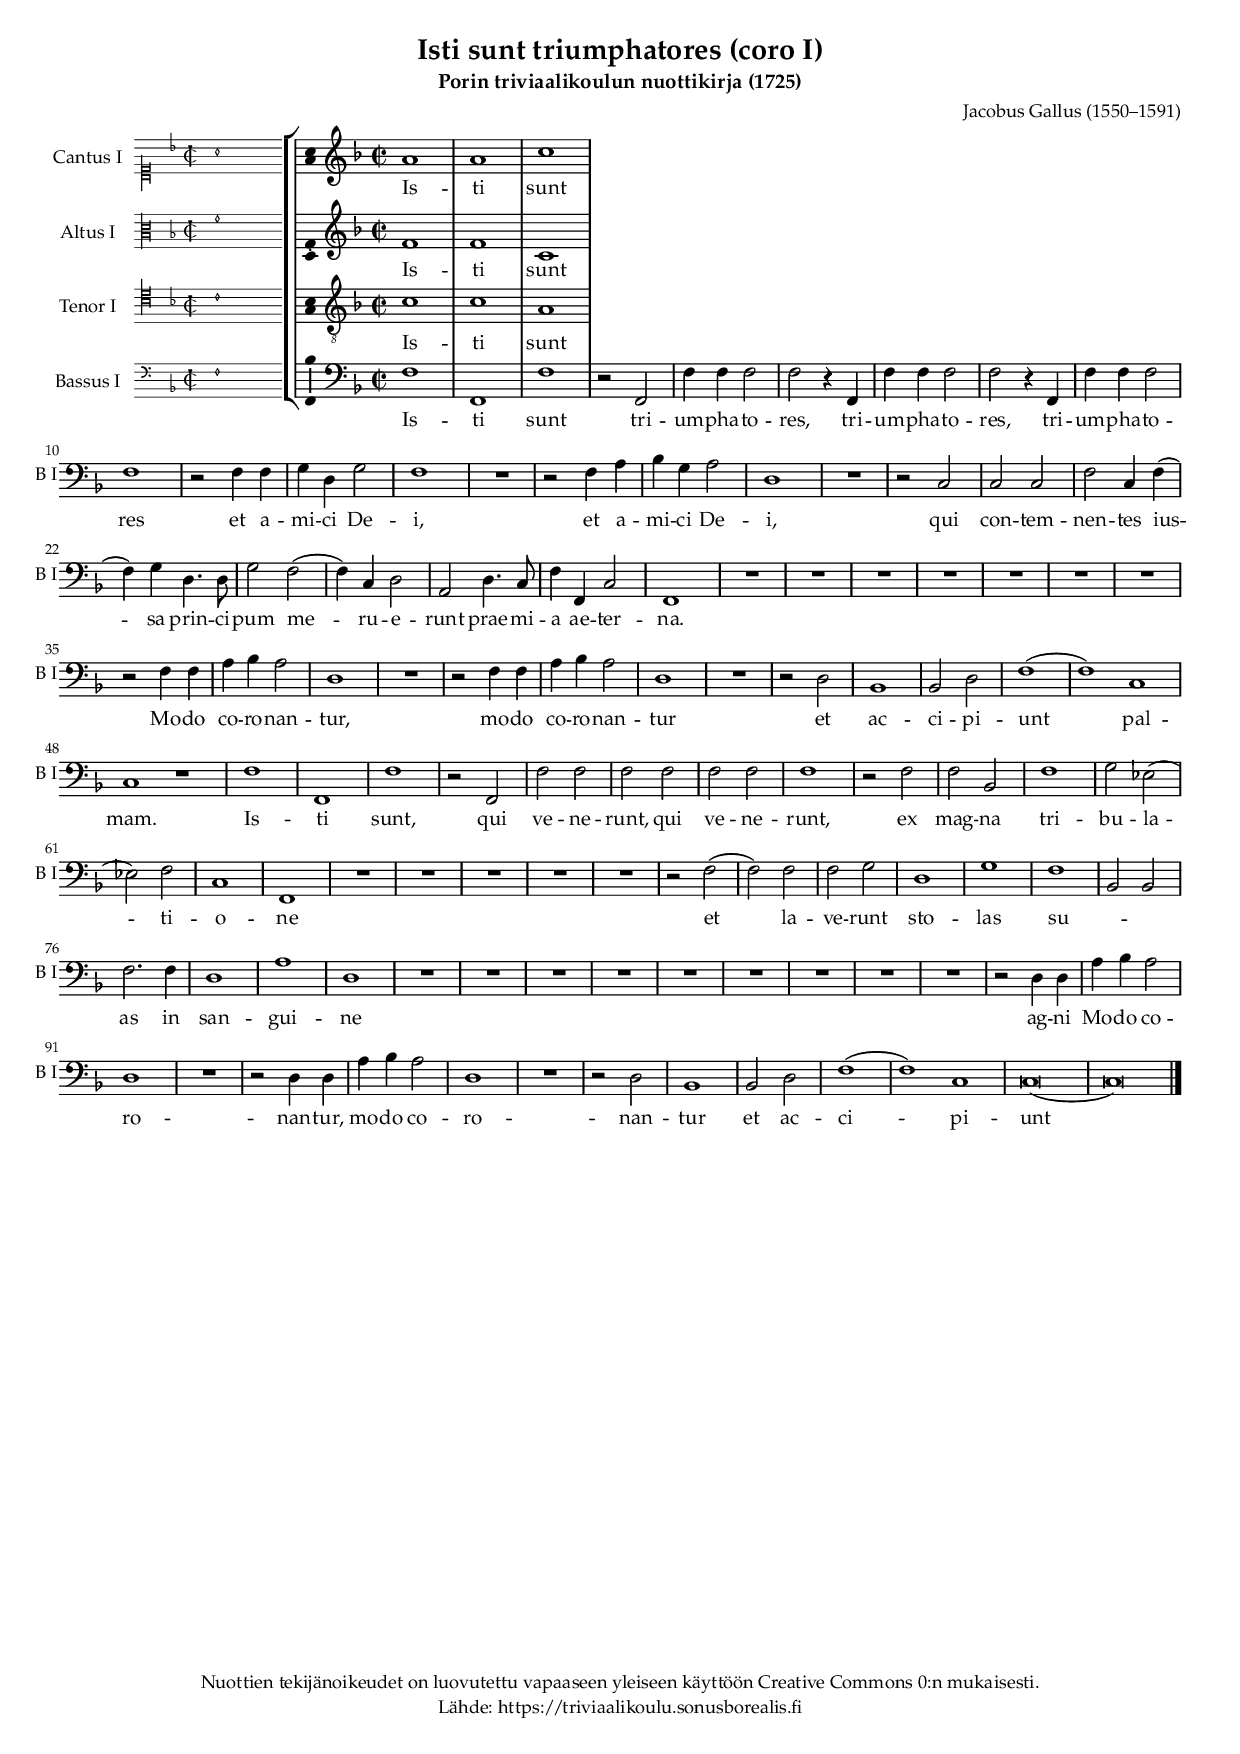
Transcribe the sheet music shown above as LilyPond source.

\version "2.20.0"
\include "suomi.ly"



stanzaOneLyricsChoirOne = \lyricmode {
    Is -- ti  sunt
    tri -- um -- pha -- to -- res,
    tri -- um -- pha -- to -- res,
    tri -- um -- pha -- to -- res
    et a -- mi -- ci De -- i,
    et a -- mi -- ci De -- i,

    qui con -- tem -- nen -- tes ius -- sa
    prin -- ci -- pum me -- ru -- e -- runt
    prae -- mi -- a ae -- ter -- na.

    Mo -- do co -- ro -- nan -- tur,
    mo -- do co -- ro -- nan -- tur
    et ac -- ci -- pi -- unt pal -- mam.

    Is -- ti  sunt,
    qui ve -- ne -- runt,
    qui ve -- ne -- runt,
    ex mag -- na tri -- bu -- la -- ti -- o -- ne
    et la -- ve -- runt sto -- las su -- _ _ as
    in san -- gui -- ne ag -- ni

    Mo -- do co -- ro -- nan -- tur,
    mo -- do co -- ro -- nan -- tur
    et ac -- ci -- pi -- unt pal -- mam.
}

stanzaOneLyricsChoirOneAlto = \lyricmode {
    Is -- ti  sunt
    tri -- um -- pha -- to -- res,
    tri -- um -- pha -- to -- res,
    tri -- um -- pha -- to -- res
    et a -- mi -- ci De -- i,
    et a -- mi -- ci De -- i,

    qui con -- tem -- nen -- tes ius -- sa
    prin -- ci -- pum me -- ru -- e -- runt
    prae -- mi -- a ae -- ter -- na.

    Mo -- do co -- ro -- nan -- tur,
    mo -- do co -- ro -- nan -- tur
    et ac -- ci -- pi -- unt 
    pal -- _ _ _ _ _ _ _ _ _ _ _ mam.

    Is -- ti  sunt,
    qui ve -- ne -- runt,
    qui ve -- ne -- runt,
    ex mag -- na tri -- bu -- la -- ti -- o -- _ _ _ ne
    et la -- ve -- runt sto -- las su -- as
    in san -- gui -- ne ag -- ni

    Mo -- do co -- ro -- nan -- tur,
    mo -- do co -- ro -- nan -- tur
    et ac -- ci -- pi -- unt
    pal -- _ _ _ _ _ _ _ _ _ _ _ mam.
}

stanzaOneLyricsChoirOneTenor = \lyricmode {
    Is -- ti  sunt
    tri -- um -- pha -- to -- res,
    tri -- um -- pha -- to -- res,
    tri -- um -- pha -- to -- res
    et a -- mi -- ci De -- i,
    et a -- mi -- ci De -- i,

    qui con -- tem -- nen -- tes ius -- sa
    prin -- ci -- pum me -- ru -- e -- runt
    prae -- mi -- a ae -- ter -- na.

    Mo -- do co -- ro -- nan -- tur,
    mo -- do co -- ro -- nan -- tur
    et ac -- ci -- pi -- unt pal -- mam.

    Is -- ti  sunt,
    qui ve -- ne -- runt,
    qui ve -- ne -- runt,
    ex mag -- na tri -- bu -- la -- ti -- o -- ne
    et la -- ve -- runt sto -- las su -- as
    in san -- gui -- ne ag -- _ _ _ ni

    Mo -- do co -- ro -- nan -- tur,
    mo -- do co -- ro -- nan -- tur
    et ac -- ci -- pi -- unt pal -- mam.
}

stanzaOneLyricsChoirTwo = \lyricmode {
    Is -- ti  sunt
    tri -- um -- pha -- to -- res,
    tri -- um -- pha -- to -- res,
    tri -- um -- pha -- to -- res
    et a -- mi -- ci De -- i,
    et a -- mi -- ci De -- i,

    qui con -- tem -- nen -- tes ius -- sa
    prin -- ci -- pum me -- ru -- e -- runt
    prae -- mi -- a ae -- ter -- na.

    Mo -- do co -- ro -- nan -- tur,
    mo -- do co -- ro -- nan -- tur
    et ac -- ci -- pi -- unt pal -- mam.

    Is -- ti  sunt,
    qui ve -- ne -- runt,
    qui ve -- ne -- runt,
    ex mag -- na tri -- bu -- la -- ti -- o -- ne
    et la -- ve -- runt sto -- las su -- _ as
    in san -- gui -- ne ag -- ni

    Mo -- do co -- ro -- nan -- tur,
    mo -- do co -- ro -- nan -- tur
    et ac -- ci -- pi -- unt pal -- mam.
}

stanzaOneLyricsChoirTwoAlto = \lyricmode {
    Is -- ti  sunt
    tri -- um -- pha -- to -- res,
    tri -- um -- pha -- to -- res,
    tri -- um -- pha -- to -- res
    et a -- mi -- ci De -- i,
    et a -- mi -- ci De -- i,

    qui con -- tem -- nen -- tes ius -- sa
    prin -- ci -- pum me -- ru -- e -- runt
    prae -- mi -- a ae -- ter -- na.

    Mo -- do co -- ro -- nan -- tur,
    mo -- do co -- ro -- nan -- tur
    et ac -- ci -- pi -- unt 
    pal -- _ _ _ _ mam.

    Is -- ti  sunt,
    qui ve -- ne -- runt,
    qui ve -- ne -- runt,
    ex mag -- na tri -- bu -- la -- ti -- o -- _ ne
    et la -- ve -- runt sto -- las su -- as
    in san -- gui -- ne ag -- ni

    Mo -- do co -- ro -- nan -- tur,
    mo -- do co -- ro -- nan -- tur
    et ac -- ci -- pi -- unt
    pal -- _ _ _ _ mam.
}


stanzaOneLyricsChoirTwoBass = \lyricmode {
    Is -- ti  sunt
    tri -- um -- pha -- to -- res,
    tri -- um -- pha -- to -- res,
    tri -- um -- pha -- to -- res
    et a -- mi -- ci De -- i,
    et a -- mi -- ci De -- i,

    qui con -- tem -- nen -- tes ius -- sa
    prin -- ci -- pum me -- ru -- e -- runt
    prae -- mi -- a ae -- ter -- na.

    Mo -- do co -- ro -- nan -- tur,
    mo -- do co -- ro -- nan -- tur
    et ac -- ci -- pi -- unt pal -- mam.

    Is -- ti  sunt,
    qui ve -- ne -- runt,
    qui ve -- ne -- runt,
    ex mag -- na tri -- bu -- la -- ti -- o -- ne
    et la -- ve -- runt sto -- las su -- as
    in san -- gui -- ne ag -- ni

    Mo -- do co -- ro -- nan -- tur,
    mo -- do co -- ro -- nan -- tur
    et ac -- ci -- pi -- unt pal -- mam.
}


% First choir

SopranoOneMusic = \relative c'' {
	\set Staff.instrumentName = #"Cantus I"
	\set Staff.shortInstrumentName = "C I"

	\incipit { \clef "mensural-c1" \key f \major \time 2/2 a'1 }

	a1 | a | c |
}

AltoOneMusic = \relative c' {
	\set Staff.instrumentName = #"Altus I"
	\set Staff.shortInstrumentName = "A I"

	\incipit { \clef "mensural-c3" \key f \major \time 2/2 f'1 }

	f1 | f | c |
}

TenoreOneMusic = \relative c' {
	\set Staff.instrumentName = #"Tenor I"
	\set Staff.shortInstrumentName = "T I"

	\incipit { \clef "mensural-c4" \key f \major \time 2/2 c'1 }

	\clef "treble_8"
	c1 | c | a |
}

BassOneMusic = \relative c {
	\set Staff.instrumentName = #"Bassus I"
	\set Staff.shortInstrumentName = "B I"

	\incipit { \clef "mensural-f" \key f \major \time 2/2 f1 }

	\clef bass
	f1 | f, | f' | r2 f, | f'4 f f2 | f r4 f, | f' f f2 |
	f r4 f, | f' f f2 | f1 | r2 f4 f | g d g2 | f1 | R |
	r2 f4 a | b g a2 | d,1 | R | 

	r2 c | c c | f c4 f( | f) g d4. d8 |
	g2 f( | f4) c d2 | a d4. c8 | f4 f, c'2 | f,1 |
	\repeat unfold 7 { R | }

	r2 f'4 f | a b a2 | d,1 | R |
	r2 f4 f | a b a2 | d,1 | R |
	r2 d | b1 | b2 d | f1( | 
	\set Timing.measureLength = #(ly:make-moment 4/2)
	f) c | c r |
	\set Timing.measureLength = #(ly:make-moment 2/2)

	f | f, | f' | r2 f, | f' f | f f | f f | f1 |
	r2 f | f b, | f'1 | g2 es( | es) f | c1 | f, |
	\repeat unfold 5 { R | }

	r2 f'( | f) f | f g | d1 | g | f | b,2 b | f'2. f4 | d1 | a' | d, |
	\repeat unfold 9 { R | }

	r2 d4 d | a' b a2 | d,1 | R |
	r2 d4 d | a' b a2 | d,1 | R |
	r2 d | b1 | b2 d | 
	
	% d\breve | c1 | f,breve 
	f1( | 
	\set Timing.measureLength = #(ly:make-moment 4/2)
	f) c | c\breve( | c) \bar "|."
}



\include "isti-sunt-triumphatores.header.ily"

\header {
  title = "Isti sunt triumphatores (coro I)"
}


\score {
  \new StaffGroup = choirOneStaff <<
    \new Staff <<
      \new Voice = "Soprano" {
		\global
        \SopranoOneMusic
      }
     \new Lyrics \lyricsto "Soprano" {
       \stanzaOneLyricsChoirOne
     }
    >>
    \new Staff <<
      \new Voice = "Alto" {
        \global
        \AltoOneMusic
      }
     \new Lyrics \lyricsto "Alto" {
       \stanzaOneLyricsChoirOne
     }
    >>
    \new Staff <<
      \new Voice = "Tenore" {
        \global
        \TenoreOneMusic
      }
      \new Lyrics \lyricsto "Tenore" {
       \stanzaOneLyricsChoirOne
      }
    >>
    \new Staff <<
      \new Voice = "Bass" {
        \global
        \BassOneMusic
      }
      \new Lyrics \lyricsto "Bass" {
       \stanzaOneLyricsChoirOne
      }
    >>
  >>

  \midi {
    \tempo 4 = 160
  }
  \layout {
    \context {
      \Staff
      \consists "Ambitus_engraver"

    }
    indent = 4\cm
    incipit-width = 2.5\cm
    \context {
     \Score
     \override VerticalAxisGroup.remove-first = ##t
    }
  }
}
